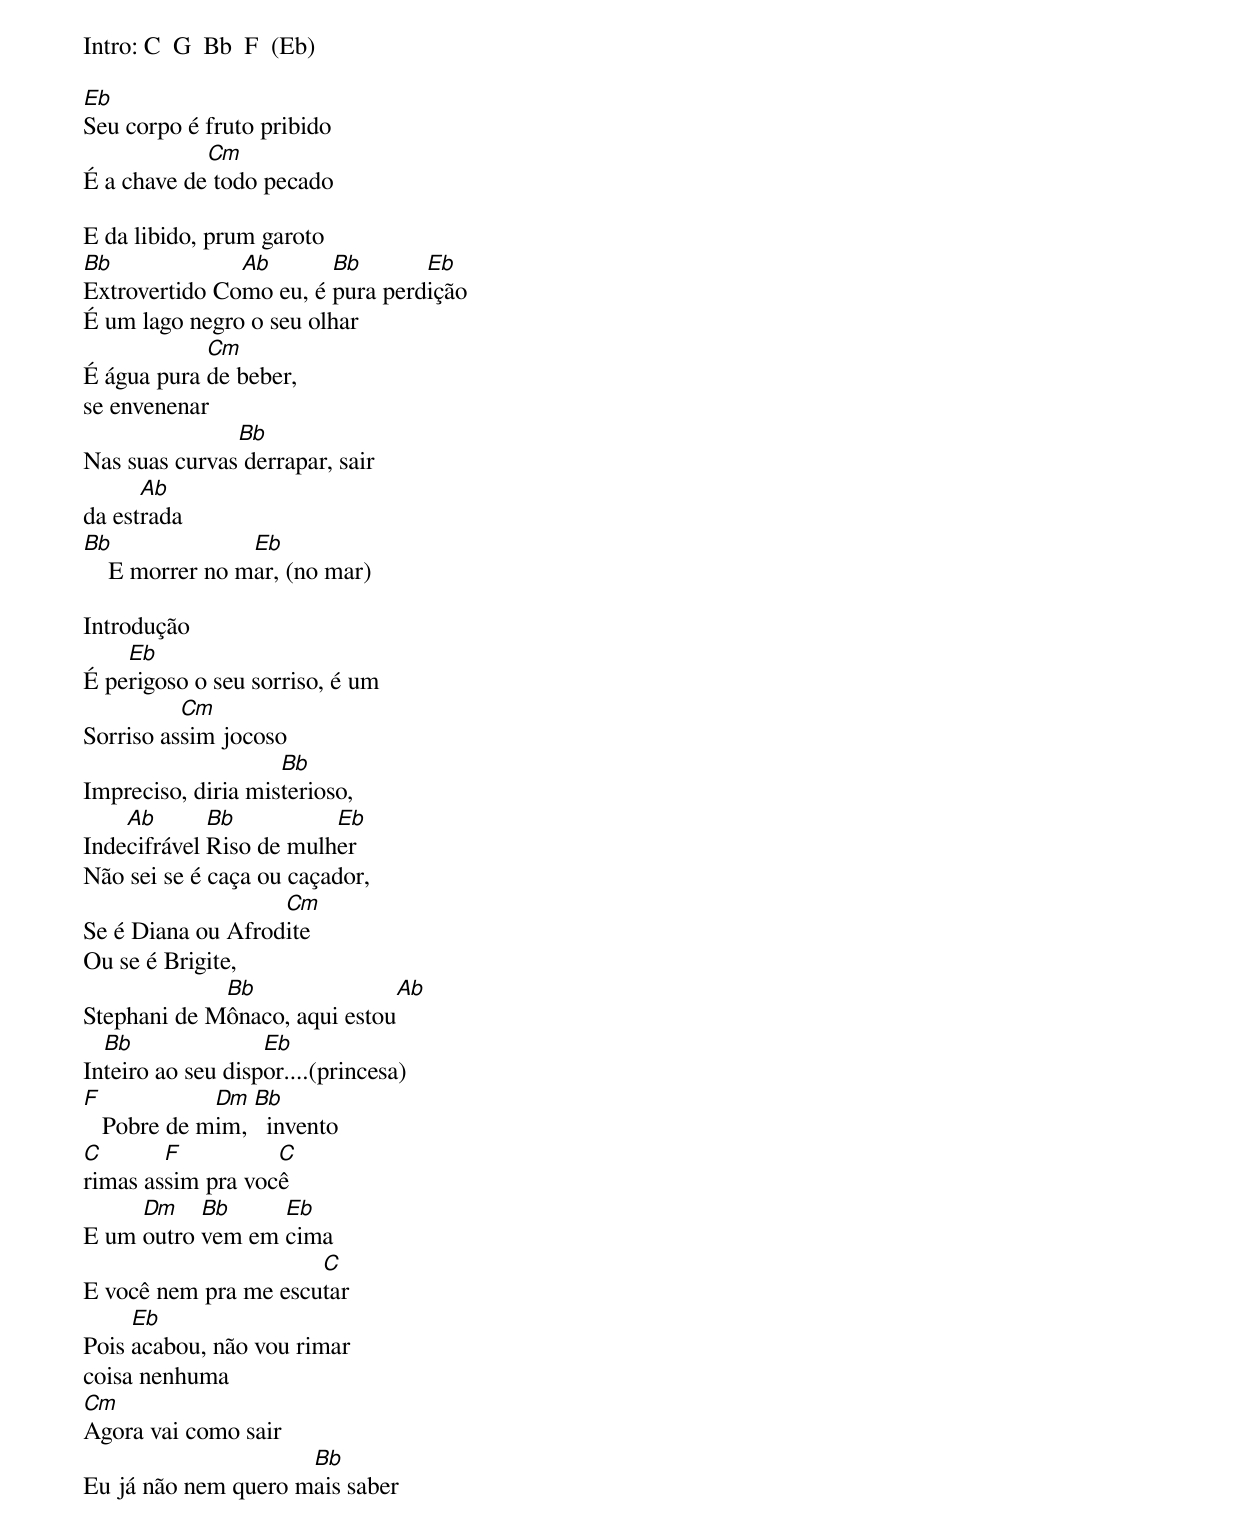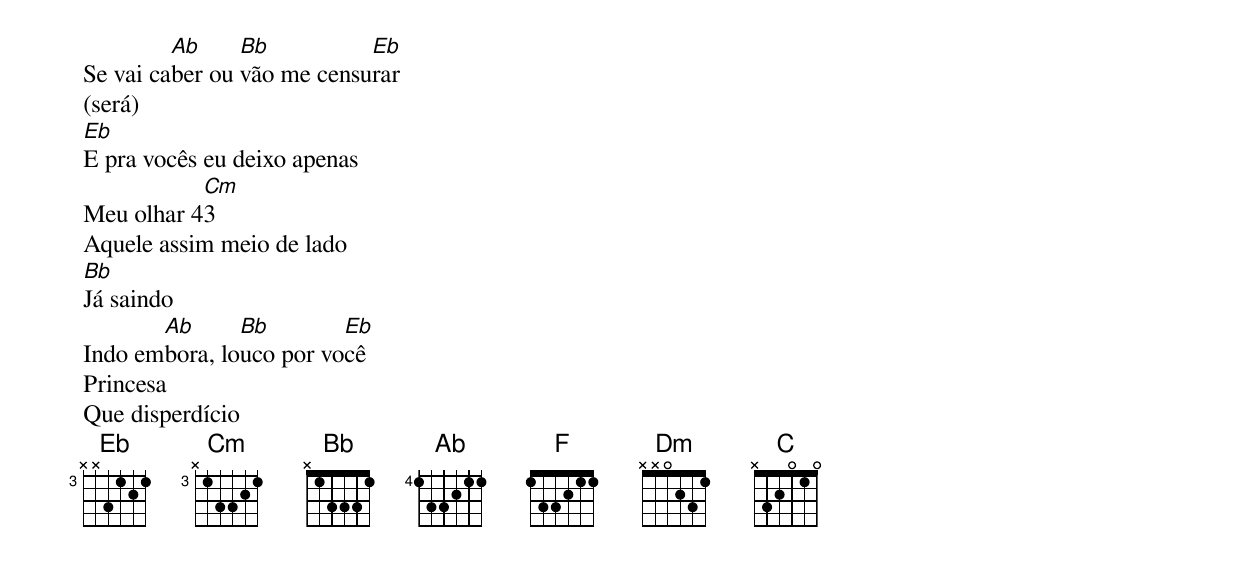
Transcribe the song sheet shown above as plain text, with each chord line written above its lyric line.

Intro: C  G  Bb  F  (Eb)

Eb
Seu corpo é fruto pribido
            Cm
É a chave de todo pecado

E da libido, prum garoto
Bb             Ab       Bb       Eb
Extrovertido Como eu, é pura perdição
É um lago negro o seu olhar
            Cm
É água pura de beber,
se envenenar
               Bb
Nas suas curvas derrapar, sair
      Ab
da estrada
Bb               Eb
    E morrer no mar, (no mar)

Introdução
    Eb
É perigoso o seu sorriso, é um
          Cm
Sorriso assim jocoso
                    Bb
Impreciso, diria misterioso,
    Ab       Bb          Eb
Indecifrável Riso de mulher
Não sei se é caça ou caçador,
                   Cm
Se é Diana ou Afrodite
Ou se é Brigite,
             Bb                Ab
Stephani de Mônaco, aqui estou
  Bb               Eb
Inteiro ao seu dispor....(princesa)
F            Dm  Bb
   Pobre de mim,   invento
C       F          C
rimas assim pra você
     Dm    Bb     Eb
E um outro vem em cima
                      C
E você nem pra me escutar
     Eb
Pois acabou, não vou rimar
coisa nenhuma
Cm
Agora vai como sair
                     Bb
Eu já não nem quero mais saber
         Ab     Bb          Eb
Se vai caber ou vão me censurar
(será)
Eb
E pra vocês eu deixo apenas
           Cm
Meu olhar 43
Aquele assim meio de lado
Bb
Já saindo
       Ab      Bb        Eb
Indo embora, louco por você
Princesa
Que disperdício
